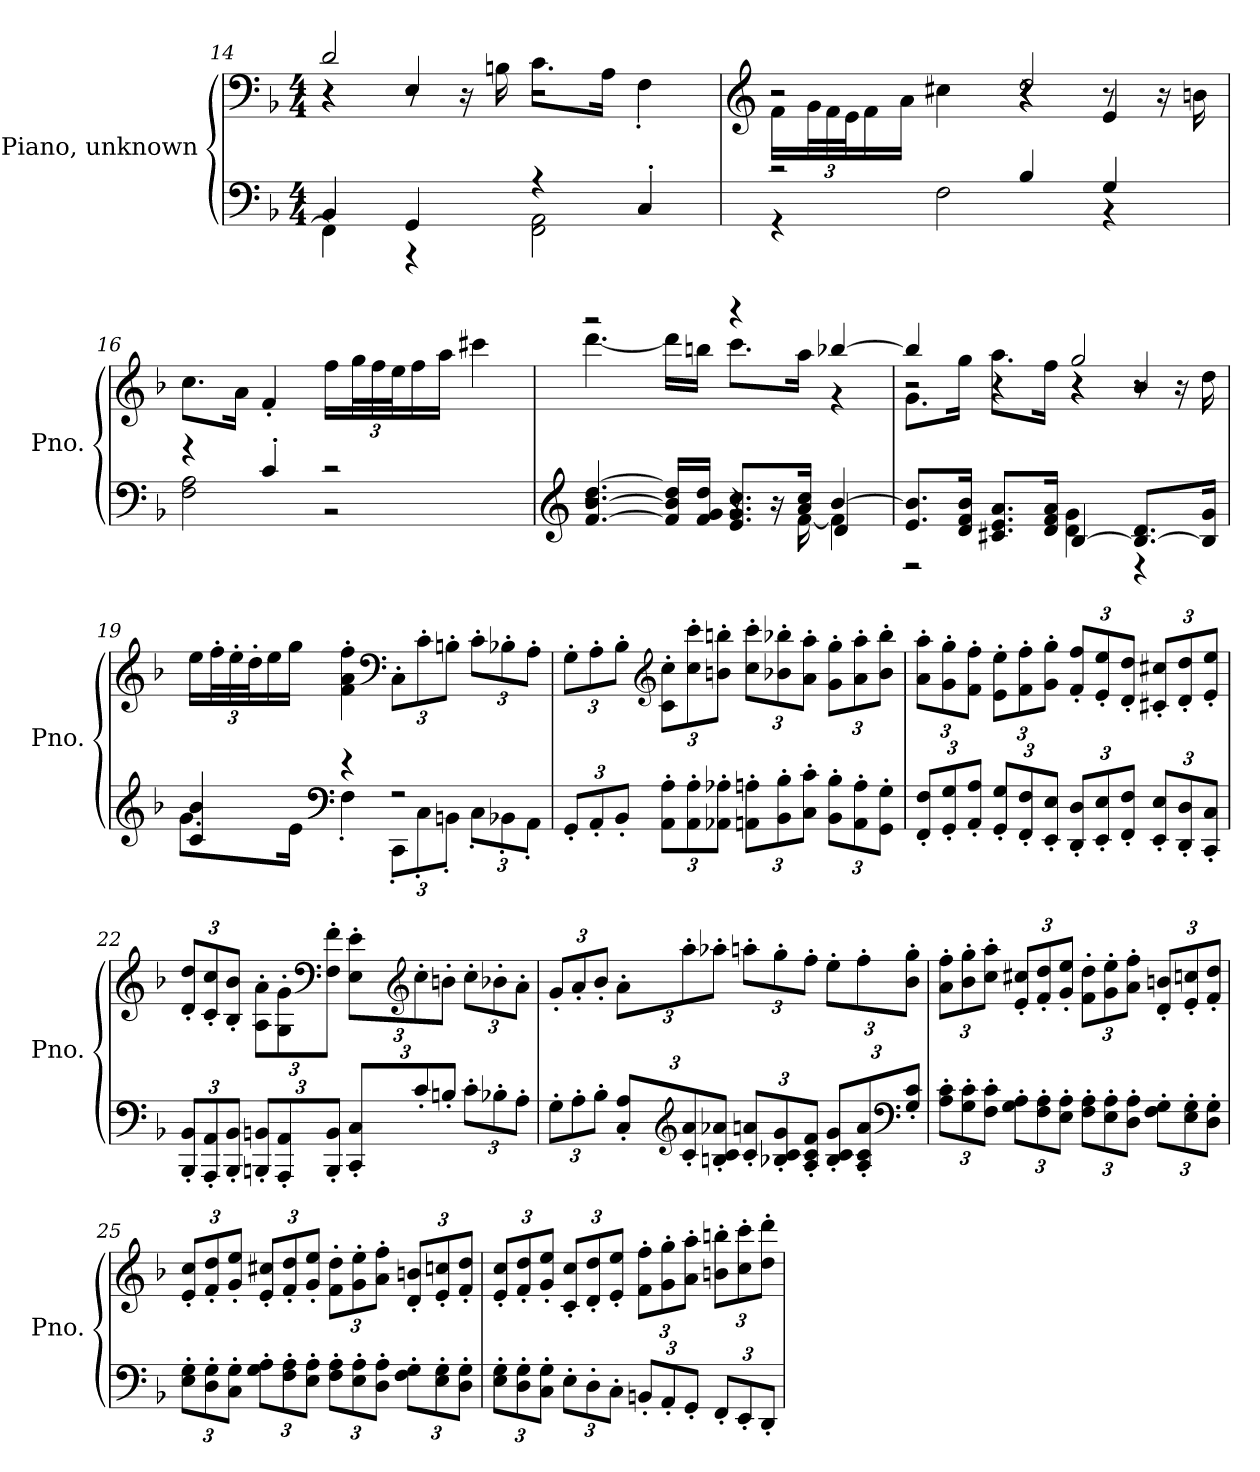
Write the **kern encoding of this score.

**kern	**kern
*part1	*part1
*staff2	*staff1
*I"Piano, unknown	*
*I'Pno.	*
*clefF4	*clefF4
*k[b-]	*k[b-]
*M4/4	*M4/4
=14	=14
*^	*^
*	*	*	*^
4BB-/	4FF\]	2d/	4r	4r
4GG/	4r	.	8r	4E/
.	.	.	16r	.
.	.	.	16Bn\	.
4r	2FF\ 2AA\	2r	8.c\L	2r
.	.	.	16A\Jk	.
4C'/	.	.	4F'\	.
=15	=15	=15	=15	=15
*	*	*clefG2	*	*
2r	4r	2r	16f\LL	2r
*	*	*	*Xbrackettup	*
.	.	.	48g\L	.
.	.	.	48f\	.
.	.	.	48e\J	.
.	.	.	16f\	.
.	.	.	16a\JJ	.
.	2F\	.	4cc#X\	.
4B-/	.	2dd/	4r	4r
4G/	4r	.	8r	4e/
.	.	.	16r	.
.	.	.	16bn\	.
*	*	*v	*v	*v
!!LO:LB:g=z
=16	=16	=16
4r	2F\ 2A\	8.cc\L
.	.	16a\Jk
4c'/	.	4f'/
2r	2r	16ff\LL
.	.	48gg\L
.	.	48ff\
.	.	48ee\J
.	.	16ff\
.	.	16aa\JJ
.	.	4ccc#X\
*v	*v	*
=17	=17
*clefG2	*
*^	*^
*	*^	*	*
[4.f/ [4.b-/ [4.dd/	2r	2r	2r	[4.ddd\
16f/] 16b-/] 16dd/]LL	.	.	.	16ddd\LL]
16f/ 16g/ 16dd/JJ	.	.	.	16bbn\JJ
8.e/ 8.g/ 8.cc/L	8r	4r	4r	8.ccc\L
.	16r	.	.	.
16a/ 16cc/Jk	[16f\	.	.	16aa\Jk
[4b-/	4f\]	4d/	[4bb-X/	4r
*	*v	*v	*	*
=18	=18	=18	=18
*	*	*	*^
8.e/ 8.b-/]L	2r	4bb-/]	8.g\L	2r
16d/ 16f/ 16b-/Jk	.	.	16gg\Jk	.
8.c#X/ 8.e/ 8.a/L	.	4r	8.aa\L	.
16d/ 16f/ 16a/Jk	.	.	16ff\Jk	.
[4B-/	4d\ 4g\	2gg/	4r	4r
8.B-/_ 8.d/L	4r	.	8r	4b-/
.	.	.	16r	.
16B-/] 16g/Jk	.	.	16dd\	.
*	*	*v	*v	*v
!!LO:LB:g=z
=19	=19	=19
4c/ 4b-/	8.g\L	16ee\LL
.	.	48ff'\L
.	.	48ee'\
.	.	48dd'\J
.	.	16ee\
.	16e\Jk	16gg\JJ
*clefF4	*	*
4r	4F'\	4f\' 4a\' 4ff\'
*	*	*clefF4
*	*Xbrackettup	*
2r	12CC'\L	12C'\L
.	12C'\	12c'\
.	12BBn'\J	12Bn'\J
.	12C'\L	12c'\L
.	12BB-X'\	12B-X'\
.	12AA'\J	12A'\J
*v	*v	*
=20	=20
12GG'/L	12G'\L
12AA'/	12A'\
12BB-'/J	12B-'\J
*	*clefG2
12AA\' 12A\'L	12c\' 12cc\'L
12AA\' 12A\'	12cc\' 12ccc\'
12AA-X\' 12A-X\'J	12bn\' 12bbn\'J
12AAn\' 12An\'L	12cc\' 12ccc\'L
12BB-\' 12B-\'	12b-X\' 12bb-X\'
12C\' 12c\'J	12a\' 12aa\'J
12BB-\' 12B-\'L	12g\' 12gg\'L
12AA\' 12A\'	12a\' 12aa\'
12GG\' 12G\'J	12b-\' 12bb-\'J
!!LO:PB:g=z
=21	=21
12FF/' 12F/'L	12a\' 12aa\'L
12GG/' 12G/'	12g\' 12gg\'
12AA/' 12A/'J	12f\' 12ff\'J
12GG/' 12G/'L	12e\' 12ee\'L
12FF/' 12F/'	12f\' 12ff\'
12EE/' 12E/'J	12g\' 12gg\'J
12DD/' 12D/'L	12f/' 12ff/'L
12EE/' 12E/'	12e/' 12ee/'
12FF/' 12F/'J	12d/' 12dd/'J
12EE/' 12E/'L	12c#X/' 12cc#X/'L
12DD/' 12D/'	12d/' 12dd/'
12CC/' 12C/'J	12e/' 12ee/'J
=22	=22
12BBB-/' 12BB-/'L	12d/' 12dd/'L
12AAA/' 12AA/'	12c/' 12cc/'
12BBB-/' 12BB-/'J	12B-/' 12b-/'J
12BBBn/' 12BBn/'L	12A\' 12a\'L
12AAA/' 12AA/'	12G\' 12g\'
*	*clefF4
12BBB/' 12BB/'J	12F\' 12f\'J
12CC/' 12C/'L	12E\' 12e\'L
*	*clefG2
12c'/	12cc'\
12Bn'/J	12bn'\J
12c'\L	12cc'\L
12B-X'\	12b-X'\
12A'\J	12a'\J
!!LO:LB:g=z
=23	=23
12G'\L	12g'/L
12A'\	12a'/
12B-'\J	12b-'/J
12C/' 12A/'L	12a'\L
*clefG2	*
12c/' 12a/'	12aa'\
12Bn/' 12c/' 12a-X/'J	12aa-X'\J
12c/' 12an/'L	12aan'\L
12B-X/' 12c/' 12g/'	12gg'\
12A/' 12c/' 12f/'J	12ff'\J
12B-/' 12c/' 12g/'L	12ee'\L
12A/' 12c/' 12a/'	12ff'\
*clefF4	*
12G/' 12c/'J	12b-\' 12gg\'J
=24	=24
12A\' 12c\'L	12a\' 12ff\'L
12G\' 12c\'	12b-\' 12gg\'
12F\' 12c\'J	12cc\' 12aa\'J
12G\' 12A\'L	12e/' 12cc#X/'L
12F\' 12A\'	12f/' 12dd/'
12E\' 12A\'J	12g/' 12ee/'J
12F\' 12A\'L	12f\' 12dd\'L
12E\' 12A\'	12g\' 12ee\'
12D\' 12A\'J	12a\' 12ff\'J
12F\' 12G\'L	12d/' 12bn/'L
12E\' 12G\'	12e/' 12ccn/'
12D\' 12G\'J	12f/' 12dd/'J
!!LO:LB:g=z
=25	=25
12E\' 12G\'L	12e/' 12cc/'L
12D\' 12G\'	12f/' 12dd/'
12C\' 12G\'J	12g/' 12ee/'J
12G\' 12A\'L	12e/' 12cc#X/'L
12F\' 12A\'	12f/' 12dd/'
12E\' 12A\'J	12g/' 12ee/'J
12F\' 12A\'L	12f\' 12dd\'L
12E\' 12A\'	12g\' 12ee\'
12D\' 12A\'J	12a\' 12ff\'J
12F\' 12G\'L	12d/' 12bn/'L
12E\' 12G\'	12e/' 12ccn/'
12D\' 12G\'J	12f/' 12dd/'J
=26	=26
12E\' 12G\'L	12e/' 12cc/'L
12D\' 12G\'	12f/' 12dd/'
12C\' 12G\'J	12g/' 12ee/'J
12E'\L	12c/' 12cc/'L
12D'\	12d/' 12dd/'
12C'\J	12e/' 12ee/'J
12BBn'/L	12f\' 12ff\'L
12AA'/	12g\' 12gg\'
12GG'/J	12a\' 12aa\'J
12FF'/L	12bn\' 12bbn\'L
12EE'/	12cc\' 12ccc\'
12DD'/J	12dd\' 12ddd\'J
=	=
*-	*-
